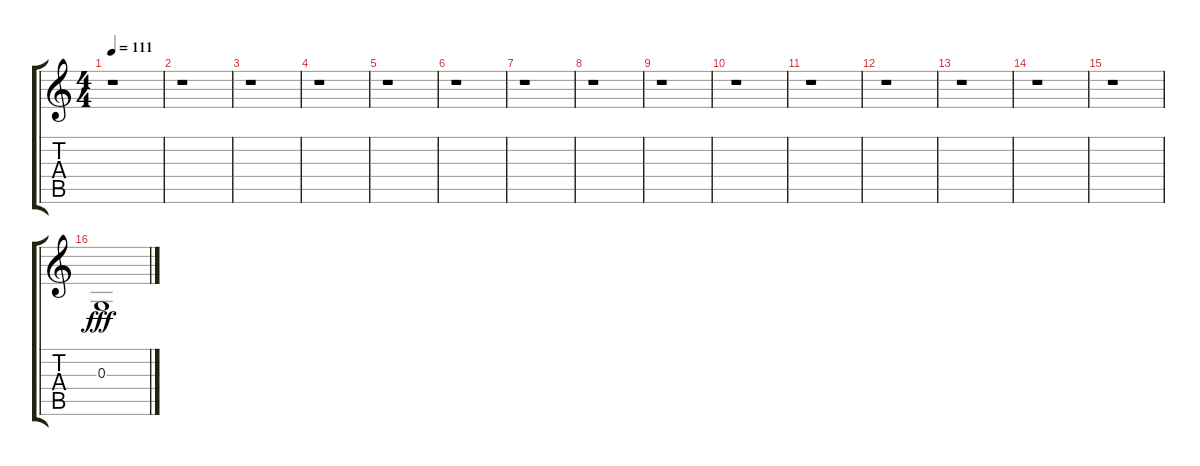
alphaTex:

\track "" {instrument synthstrings1}
\staff {score tabs}
\tuning (E4 B3 G3 D3 A2 E2) {hide}
\ts (4 4)
\tempo 111
\clef g2
\ks c
r.1{dy f} |
r.1 |
r.1 |
r.1 |
r.1 |
r.1 |
r.1 |
r.1 |
r.1 |
r.1 |
r.1 |
r.1 |
r.1 |
r.1 |
r.1 |
0.3.1{dy fff}
